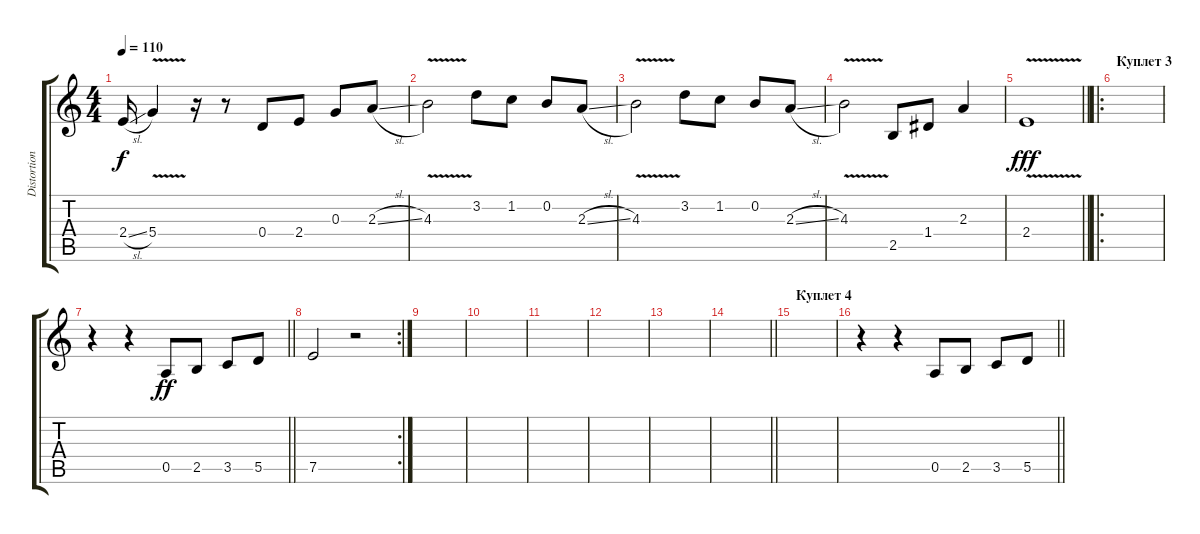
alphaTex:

\track ("Distortion Гитара" "Distortion") {instrument distortionguitar}
\staff {score tabs}
\tuning (E4 B3 G3 D3 A2 E2) {hide}
\ts (4 4)
\tempo 110
\clef g2
\ks c
2.4{sl}.16{dy f} 5.4{v}.4 r.16 r.8 0.4.8 2.4.8 0.3.8 2.3{sl}.8 |
4.3{v}.2 3.2.8 1.2.8 0.2.8 2.3{sl}.8 |
4.3{v}.2 3.2.8 1.2.8 0.2.8 2.3{sl}.8 |
4.3{v}.2 2.5.8 1.4.8 2.3.4 |
\barLineRight lightlight
2.4{v}.1{dy fff} |
\ro
\section ("" "Куплет 3")
|
\barLineRight lightlight
r.4 r.4 0.5.8{dy ff} 2.5.8 3.5.8 5.5.8 |
\rc 2
7.5.2 r.2 |
|
|
|
|
|
\barLineRight lightlight
|
\section ("" "Куплет 4")
|
\barLineRight lightlight
r.4 r.4 0.5.8 2.5.8 3.5.8 5.5.8
